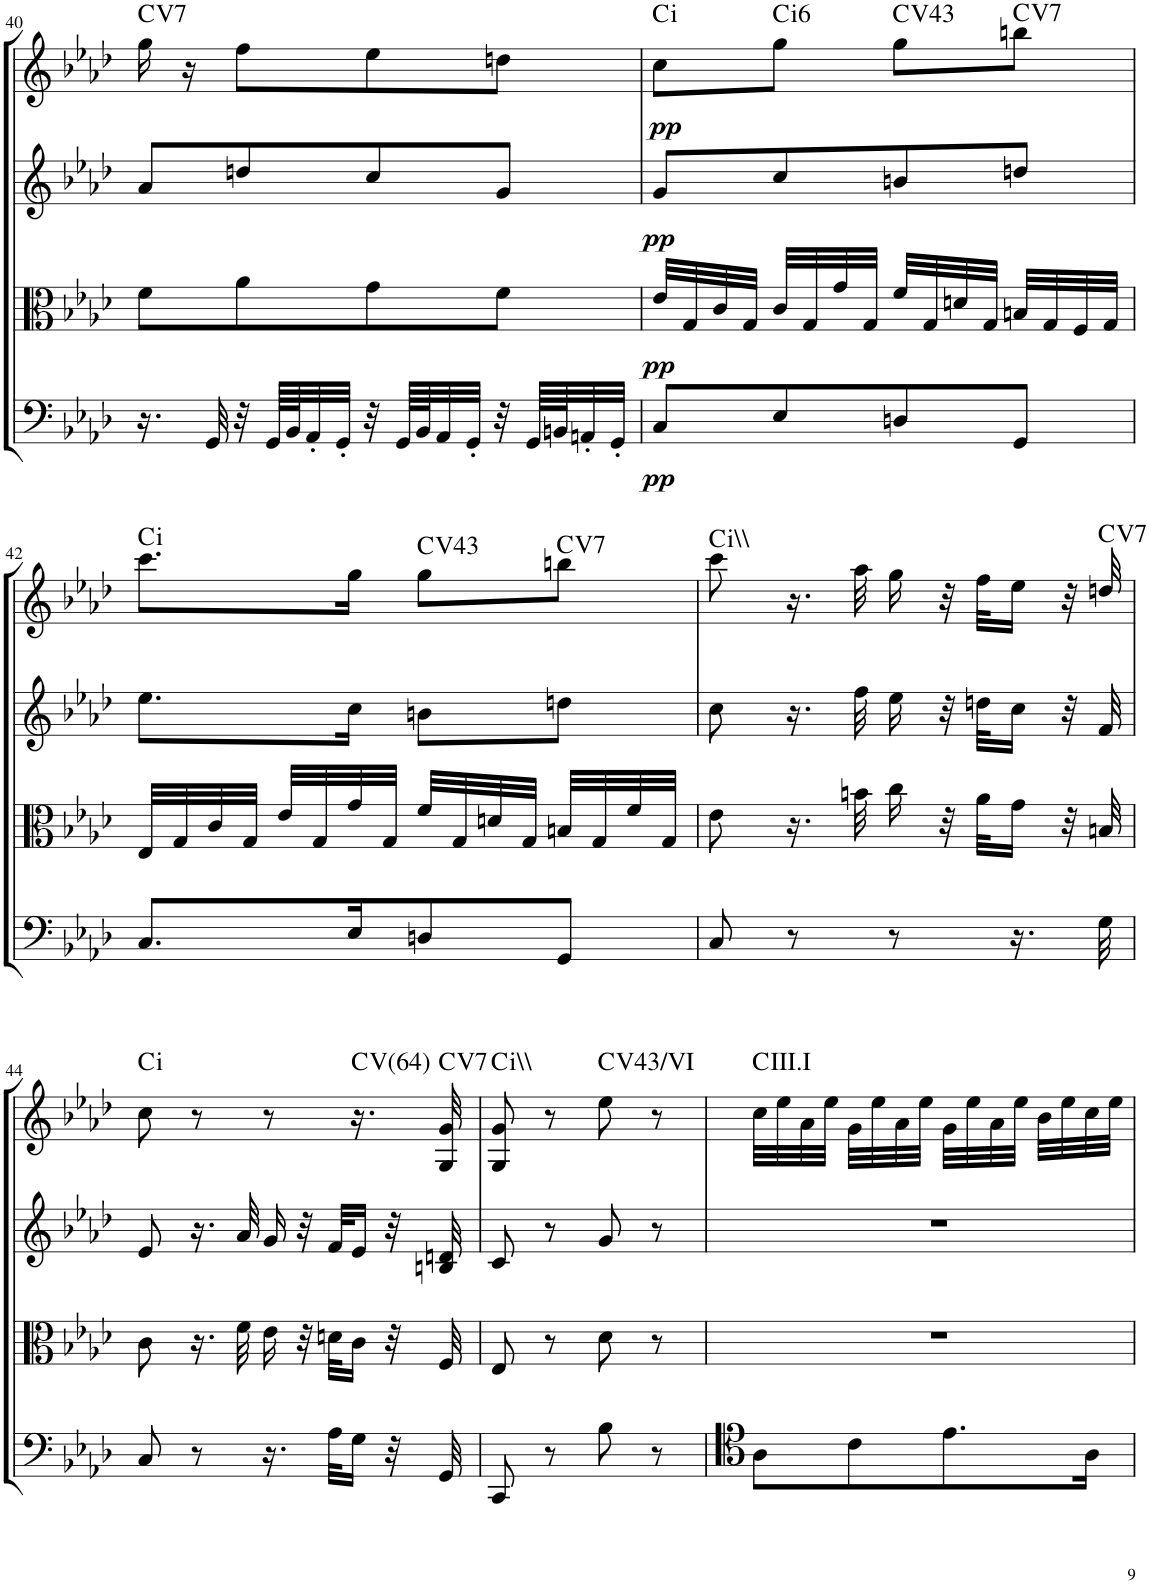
**kern	**dynam	**kern	**dynam	**kern	**dynam	**kern	**dynam	**harte
*part4	*part4	*part3	*part3	*part2	*part2	*part1	*part1	*part1
*staff4	*staff4	*staff3	*staff3	*staff2	*staff2	*staff1	*staff1	*
*I"Cello	*	*I"Viola	*	*I"2nd Violin	*	*I"1st Violin	*	*
*	*	*I'Vla	*	*I'Vln	*	*I'Vln	*	*
!!LO:PB:g=z
*clefF4	*	*clefC3	*	*clefG2	*	*clefG2	*	*
*k[b-e-a-d-]	*	*k[b-e-a-d-]	*	*k[b-e-a-d-]	*	*k[b-e-a-d-]	*	*
*f:	*	*f:	*	*f:	*	*f:	*	*
*M2/4	*	*M2/4	*	*M2/4	*	*M2/4	*	*
=40	=40	=40	=40	=40	=40	=40	=40	=40
!	!	!	!	!	!	!	!	!LO:H:kt=7
16.r	.	8f\L	.	8a-/L	.	16gg\	.	C:7
.	.	.	.	.	.	16r	.	.
32GG/	.	.	.	.	.	.	.	.
32r	.	8a-\	.	8ddn/	.	8ff\L	.	.
64GG/LLLL	.	.	.	.	.	.	.	.
64BB-/J	.	.	.	.	.	.	.	.
32AA-'/	.	.	.	.	.	.	.	.
32GG'/JJJ	.	.	.	.	.	.	.	.
32r	.	8g\	.	8cc/	.	8ee-\	.	.
64GG/LLLL	.	.	.	.	.	.	.	.
64BB-/J	.	.	.	.	.	.	.	.
32AA-/	.	.	.	.	.	.	.	.
32GG'/JJJ	.	.	.	.	.	.	.	.
32r	.	8f\J	.	8g/J	.	8ddn\J	.	.
64GG/LLLL	.	.	.	.	.	.	.	.
64BBn/J	.	.	.	.	.	.	.	.
32AAn'/	.	.	.	.	.	.	.	.
32GG'/JJJ	.	.	.	.	.	.	.	.
=41	=41	=41	=41	=41	=41	=41	=41	=41
!	!LO:DY:b	!	!LO:DY:b	!	!LO:DY:b	!	!LO:DY:b	!LO:H:kt=i
8C/L	pp	32e-/LLL	pp	8g/L	pp	8cc\L	pp	.
.	.	32G/	.	.	.	.	.	.
.	.	32c/	.	.	.	.	.	.
.	.	32G/JJJ	.	.	.	.	.	.
!	!	!	!	!	!	!	!	!LO:H:kt=i
8E-/	.	32c/LLL	.	8cc/	.	8gg\J	.	.
.	.	32G/	.	.	.	.	.	.
.	.	32g/	.	.	.	.	.	.
.	.	32G/JJJ	.	.	.	.	.	.
!	!	!	!	!	!	!	!	!LO:H:kt=43
8Dn/	.	32f/LLL	.	8bn/	.	8gg\L	.	C:maj
.	.	32G/	.	.	.	.	.	.
.	.	32dn/	.	.	.	.	.	.
.	.	32G/JJJ	.	.	.	.	.	.
!	!	!	!	!	!	!	!	!LO:H:kt=7
8GG/J	.	32Bn/LLL	.	8ddn/J	.	8bbn\J	.	C:7
.	.	32G/	.	.	.	.	.	.
.	.	32F/	.	.	.	.	.	.
.	.	32G/JJJ	.	.	.	.	.	.
!!LO:LB:g=z
=42	=42	=42	=42	=42	=42	=42	=42	=42
!	!	!	!	!	!	!	!	!LO:H:kt=i
8.C/L	.	32E-/LLL	.	8.ee-\L	.	8.ccc\L	.	.
.	.	32G/	.	.	.	.	.	.
.	.	32c/	.	.	.	.	.	.
.	.	32G/JJJ	.	.	.	.	.	.
.	.	32e-/LLL	.	.	.	.	.	.
.	.	32G/	.	.	.	.	.	.
16E-/K	.	32g/	.	16cc\Jk	.	16gg\Jk	.	.
.	.	32G/JJJ	.	.	.	.	.	.
!	!	!	!	!	!	!	!	!LO:H:kt=43
8Dn/	.	32f/LLL	.	8bn\L	.	8gg\L	.	C:maj
.	.	32G/	.	.	.	.	.	.
.	.	32dn/	.	.	.	.	.	.
.	.	32G/JJJ	.	.	.	.	.	.
!	!	!	!	!	!	!	!	!LO:H:kt=7
8GG/J	.	32Bn/LLL	.	8ddn\J	.	8bbn\J	.	C:7
.	.	32G/	.	.	.	.	.	.
.	.	32f/	.	.	.	.	.	.
.	.	32G/JJJ	.	.	.	.	.	.
=43	=43	=43	=43	=43	=43	=43	=43	=43
!	!	!	!	!	!	!	!	!LO:H:kt=i
8C/	.	8e-\	.	8cc\	.	8ccc\	.	.
8r	.	16.r	.	16.r	.	16.r	.	.
.	.	32bn\	.	32ff\	.	32aa-\	.	.
8r	.	16cc\	.	16ee-\	.	16gg\	.	.
.	.	32r	.	32r	.	32r	.	.
.	.	32a-\KLL	.	32ddn\KLL	.	32ff\KLL	.	.
16.r	.	16g\JJ	.	16cc\JJ	.	16ee-\JJ	.	.
.	.	32r	.	32r	.	32r	.	.
!	!	!	!	!	!	!	!	!LO:H:kt=7
32G\	.	32Bn/	.	32f/	.	32ddn/	.	C:7
!!LO:LB:g=z
=44	=44	=44	=44	=44	=44	=44	=44	=44
!	!	!	!	!	!	!	!	!LO:H:kt=i
8C/	.	8c\	.	8e-/	.	8cc\	.	.
8r	.	16.r	.	16.r	.	8r	.	.
.	.	32f\	.	32a-/	.	.	.	.
16.r	.	16e-\	.	16g/	.	8r	.	.
.	.	32r	.	32r	.	.	.	.
32A-\KLL	.	32dn\KLL	.	32f/KLL	.	.	.	.
!	!	!	!	!	!	!	!	!LO:H:kt=64
16G\JJ	.	16c\JJ	.	16e-/JJ	.	16.r	.	C:maj
32r	.	32r	.	32r	.	.	.	.
!	!	!	!	!	!	!	!	!LO:H:kt=7
32GG/	.	32F/	.	32Bn/ 32dn/	.	32G/ 32g/	.	C:7
=45	=45	=45	=45	=45	=45	=45	=45	=45
!	!	!	!	!	!	!	!	!LO:H:kt=i
8CC/	.	8E-/	.	8c/	.	8G/ 8g/	.	.
8r	.	8r	.	8r	.	8r	.	.
!	!	!	!	!	!	!	!	!LO:H:kt=43/
8B-\	.	8d-\	.	8g/	.	8ee-\	.	C:maj
8r	.	8r	.	8r	.	8r	.	.
=46	=46	=46	=46	=46	=46	=46	=46	=46
8A-\L	.	2r	.	2r	.	32cc\LLL	.	C:maj
.	.	.	.	.	.	32ee-\	.	.
.	.	.	.	.	.	32a-\	.	.
.	.	.	.	.	.	32ee-\JJJ	.	.
8c\	.	.	.	.	.	32g\LLL	.	.
.	.	.	.	.	.	32ee-\	.	.
.	.	.	.	.	.	32a-\	.	.
.	.	.	.	.	.	32ee-\JJJ	.	.
8.e-\	.	.	.	.	.	32g\LLL	.	.
.	.	.	.	.	.	32ee-\	.	.
.	.	.	.	.	.	32a-\	.	.
.	.	.	.	.	.	32ee-\JJJ	.	.
.	.	.	.	.	.	32b-\LLL	.	.
.	.	.	.	.	.	32ee-\	.	.
16A-\Jk	.	.	.	.	.	32cc\	.	.
.	.	.	.	.	.	32ee-\JJJ	.	.
=	=	=	=	=	=	=	=	=
*-	*-	*-	*-	*-	*-	*-	*-	*-
